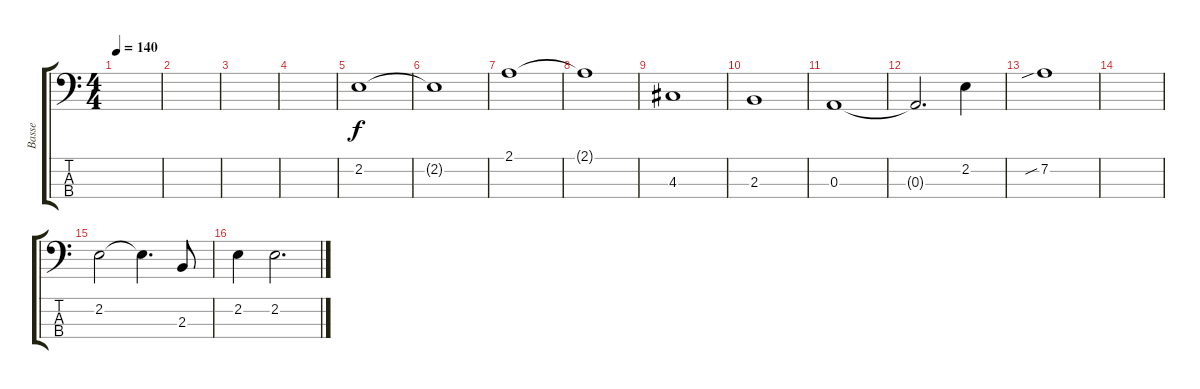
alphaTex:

\track ("Basse" "Basse") {instrument electricbassfinger}
\staff {score tabs}
\tuning (G2 D2 A1 E1) {hide}
\ts (4 4)
\tempo 140
\clef f4
\ks c
|
|
|
|
2.2.1 |
2.2{t}.1 |
2.1.1 |
2.1{t}.1 |
4.3.1 |
2.3.1 |
0.3.1 |
0.3{t}.2{d} 2.2.4 |
7.2{sib}.1 |
|
2.2.2 2.2{t}.4{d} 2.3.8 |
2.2.4 2.2.2{d}
